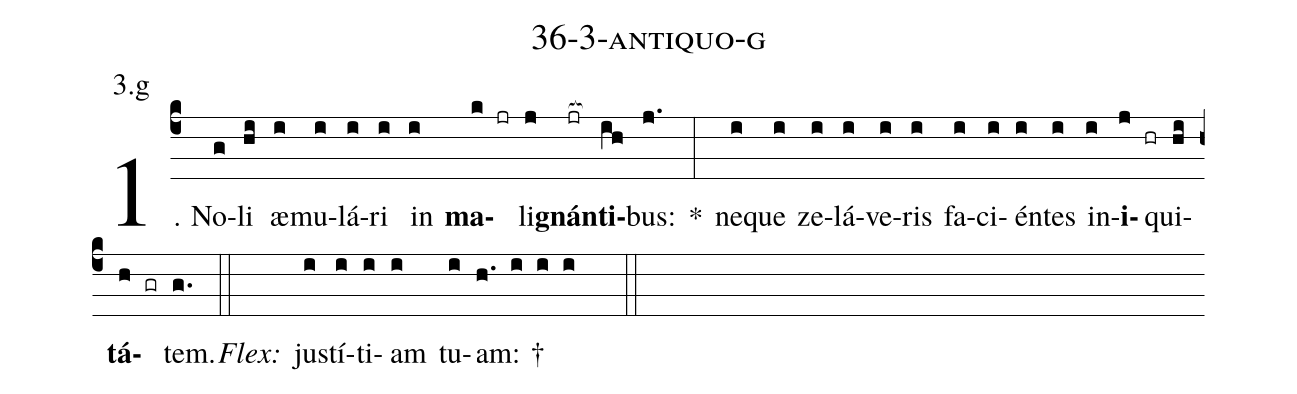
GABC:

name: 36-3-antiquo-g;
annotation: 3.g;
%%
(c4)1. No(g)li(hi) æ(i)mu(i)lá(i)ri(i) in(i) <b>ma</b>(k jr)li(j)<b>gnán</b>(jr[ocb:1{])<b>ti</b>(ih[ocb:0}])bus:(j.) *(:) ne(i)que(i) ze(i)lá(i)ve(i)ris(i) fa(i)ci(i)én(i)tes(i) in(i)<b>i</b>(j hr)qui(hi)<b>tá</b>(h gr)tem.(g.) (::)
<i>Flex:</i>()  jus(i)tí(i)ti(i)am(i) tu(i)am: †(h. i i i  ::)
